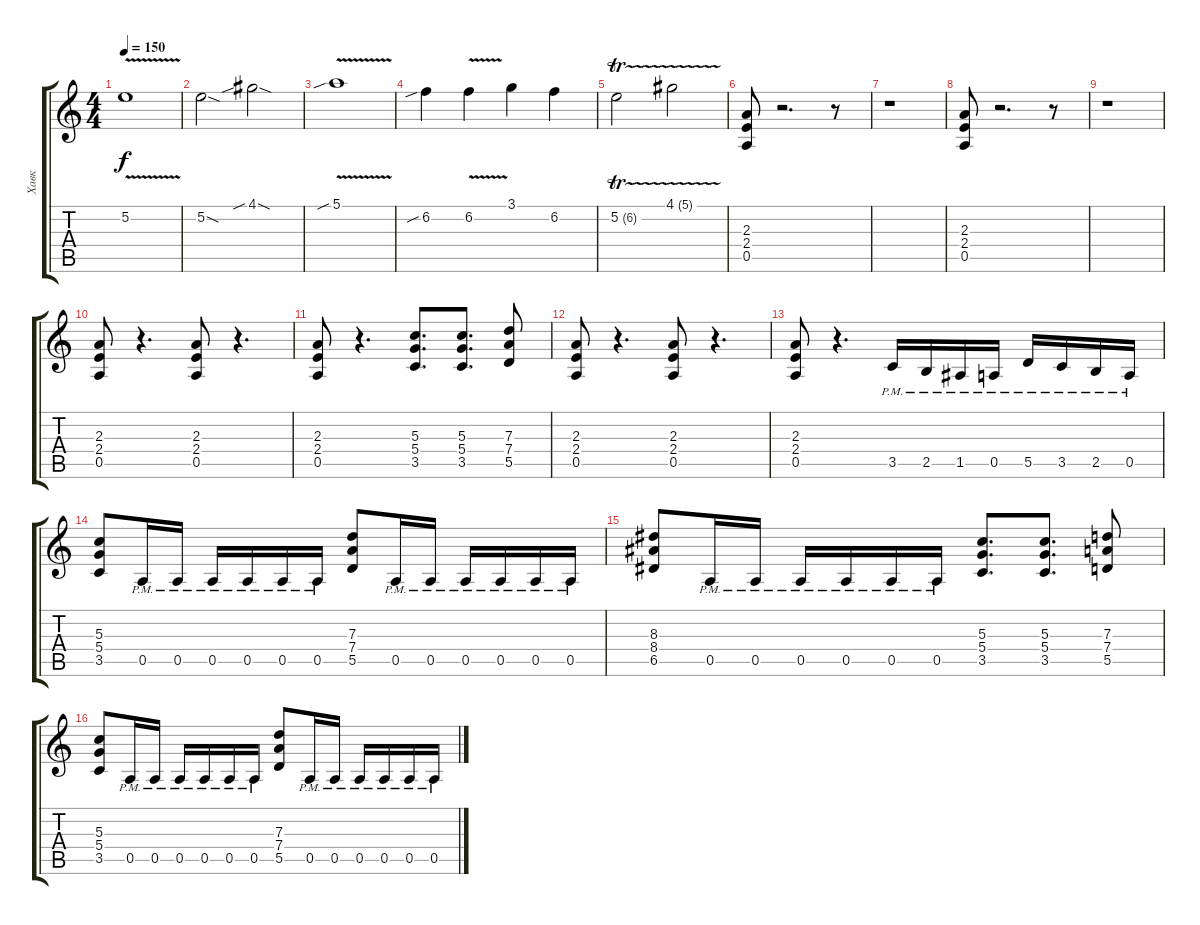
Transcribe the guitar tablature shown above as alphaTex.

\track ("Хавк" "Хавк") {instrument distortionguitar}
\staff {score tabs}
\tuning (E4 B3 G3 D3 A2 E2) {hide}
\ts (4 4)
\tempo 150
\clef g2
\ks c
5.2{v}.1{dy f} |
5.2{sod}.2 4.1{sib sod}.2 |
5.1{v sib}.1 |
6.2{sib}.4 6.2{v}.4 3.1.4 6.2.4 |
5.2{tr (6 16)}.2 4.1{tr (5 16)}.2 |
(2.3 2.4 0.5).8{volume 12 instrument distortionguitar} r.2{d} r.8 |
r.1 |
(2.3 2.4 0.5).8 r.2{d} r.8 |
r.1 |
(2.3 2.4 0.5).8 r.4{d} (2.3 2.4 0.5).8 r.4{d} |
(2.3 2.4 0.5).8 r.4{d} (5.3 5.4 3.5).8{d} (5.3 5.4 3.5).8{d} (7.3 7.4 5.5).8 |
(2.3 2.4 0.5).8 r.4{d} (2.3 2.4 0.5).8 r.4{d} |
(2.3 2.4 0.5).8 r.4{d} 3.5{pm}.16 2.5{pm}.16 1.5{pm}.16 0.5{pm}.16 5.5{pm}.16 3.5{pm}.16 2.5{pm}.16 0.5{pm}.16 |
(5.3 5.4 3.5).8 0.5{pm}.16 0.5{pm}.16 0.5{pm}.16 0.5{pm}.16 0.5{pm}.16 0.5{pm}.16 (7.3 7.4 5.5).8 0.5{pm}.16 0.5{pm}.16 0.5{pm}.16 0.5{pm}.16 0.5{pm}.16 0.5{pm}.16 |
(8.3 8.4 6.5).8 0.5{pm}.16 0.5{pm}.16 0.5{pm}.16 0.5{pm}.16 0.5{pm}.16 0.5{pm}.16 (5.3 5.4 3.5).8{d} (5.3 5.4 3.5).8{d} (7.3 7.4 5.5).8 |
(5.3 5.4 3.5).8 0.5{pm}.16 0.5{pm}.16 0.5{pm}.16 0.5{pm}.16 0.5{pm}.16 0.5{pm}.16 (7.3 7.4 5.5).8 0.5{pm}.16 0.5{pm}.16 0.5{pm}.16 0.5{pm}.16 0.5{pm}.16 0.5{pm}.16
